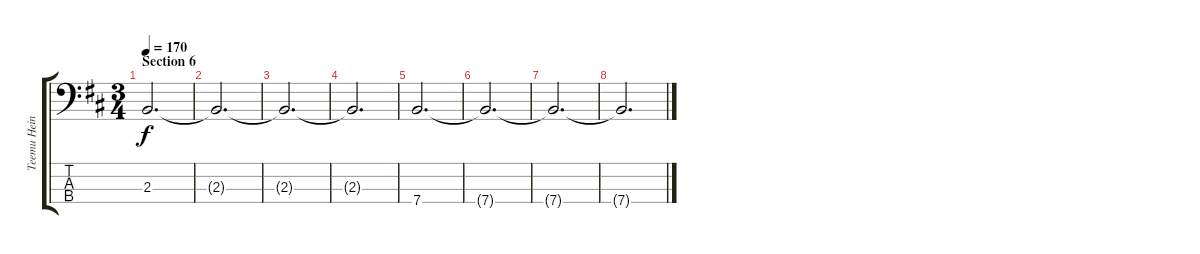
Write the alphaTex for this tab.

\track ("Teemu Heinola (bass)" "Teemu Hein") {instrument electricbasspick}
\staff {score tabs}
\tuning (G2 D2 A1 E1) {hide}
\ts (3 4)
\section ("" "Section 6")
\tempo 170
\clef f4
\ks bminor
2.3.2{d dy f} |
2.3{t}.2{d} |
2.3{t}.2{d} |
2.3{t}.2{d} |
7.4.2{d} |
7.4{t}.2{d} |
7.4{t}.2{d} |
7.4{t}.2{d}
